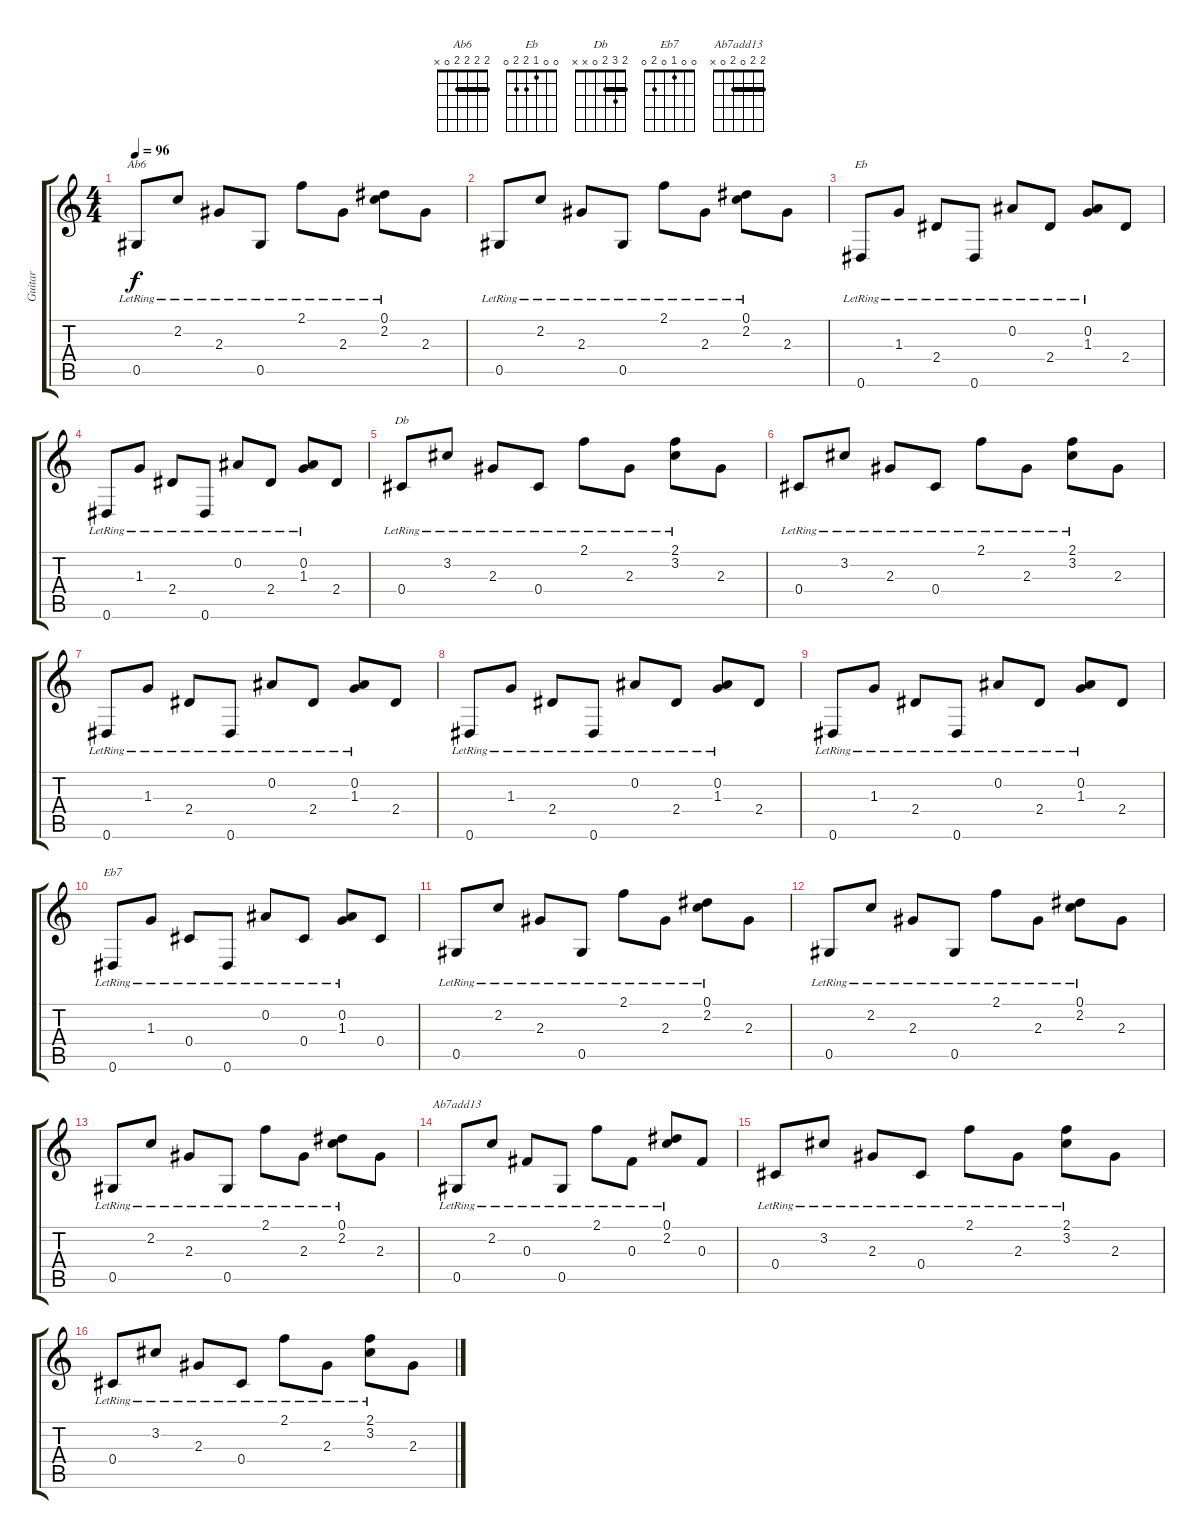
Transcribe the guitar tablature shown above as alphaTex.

\track ("Guitar" "Guitar") {instrument acousticguitarsteel}
\staff {score tabs}
\tuning (Eb4 Bb3 Gb3 Db3 Ab2 Eb2) {hide}
\chord ("Ab6" 2 2 2 2 0 x) {barre 2}
\chord ("Eb" 0 0 1 2 2 0)
\chord ("Db" 2 3 2 0 x x) {barre 2}
\chord ("Eb7" 0 0 1 0 2 0)
\chord ("Ab7add13" 2 2 0 2 0 x) {barre 2}
\ts (4 4)
\tempo 96
\clef g2
\ks c
0.5{lr}.8{ch "Ab6" dy f} 2.2{lr}.8 2.3{lr}.8 0.5{lr}.8 2.1{lr}.8 2.3{lr}.8 (0.1{lr} 2.2{lr}).8 2.3.8 |
0.5{lr}.8 2.2{lr}.8 2.3{lr}.8 0.5{lr}.8 2.1{lr}.8 2.3{lr}.8 (0.1{lr} 2.2{lr}).8 2.3.8 |
0.6{lr}.8{ch "Eb"} 1.3{lr}.8 2.4{lr}.8 0.6{lr}.8 0.2{lr}.8 2.4{lr}.8 (0.2{lr} 1.3{lr}).8 2.4.8 |
0.6{lr}.8 1.3{lr}.8 2.4{lr}.8 0.6{lr}.8 0.2{lr}.8 2.4{lr}.8 (0.2{lr} 1.3{lr}).8 2.4.8 |
0.4{lr}.8{ch "Db"} 3.2{lr}.8 2.3{lr}.8 0.4{lr}.8 2.1{lr}.8 2.3{lr}.8 (2.1{lr} 3.2{lr}).8 2.3.8 |
0.4{lr}.8 3.2{lr}.8 2.3{lr}.8 0.4{lr}.8 2.1{lr}.8 2.3{lr}.8 (2.1{lr} 3.2{lr}).8 2.3.8 |
0.6{lr}.8 1.3{lr}.8 2.4{lr}.8 0.6{lr}.8 0.2{lr}.8 2.4{lr}.8 (0.2{lr} 1.3{lr}).8 2.4.8 |
0.6{lr}.8 1.3{lr}.8 2.4{lr}.8 0.6{lr}.8 0.2{lr}.8 2.4{lr}.8 (0.2{lr} 1.3{lr}).8 2.4.8 |
0.6{lr}.8 1.3{lr}.8 2.4{lr}.8 0.6{lr}.8 0.2{lr}.8 2.4{lr}.8 (0.2{lr} 1.3{lr}).8 2.4.8 |
0.6{lr}.8{ch "Eb7"} 1.3{lr}.8 0.4{lr}.8 0.6{lr}.8 0.2{lr}.8 0.4{lr}.8 (0.2{lr} 1.3{lr}).8 0.4.8 |
0.5{lr}.8 2.2{lr}.8 2.3{lr}.8 0.5{lr}.8 2.1{lr}.8 2.3{lr}.8 (0.1{lr} 2.2{lr}).8 2.3.8 |
0.5{lr}.8 2.2{lr}.8 2.3{lr}.8 0.5{lr}.8 2.1{lr}.8 2.3{lr}.8 (0.1{lr} 2.2{lr}).8 2.3.8 |
0.5{lr}.8 2.2{lr}.8 2.3{lr}.8 0.5{lr}.8 2.1{lr}.8 2.3{lr}.8 (0.1{lr} 2.2{lr}).8 2.3.8 |
0.5{lr}.8{ch "Ab7add13"} 2.2{lr}.8 0.3{lr}.8 0.5{lr}.8 2.1{lr}.8 0.3{lr}.8 (0.1{lr} 2.2{lr}).8 0.3.8 |
0.4{lr}.8 3.2{lr}.8 2.3{lr}.8 0.4{lr}.8 2.1{lr}.8 2.3{lr}.8 (2.1{lr} 3.2{lr}).8 2.3.8 |
0.4{lr}.8 3.2{lr}.8 2.3{lr}.8 0.4{lr}.8 2.1{lr}.8 2.3{lr}.8 (2.1{lr} 3.2{lr}).8 2.3.8
